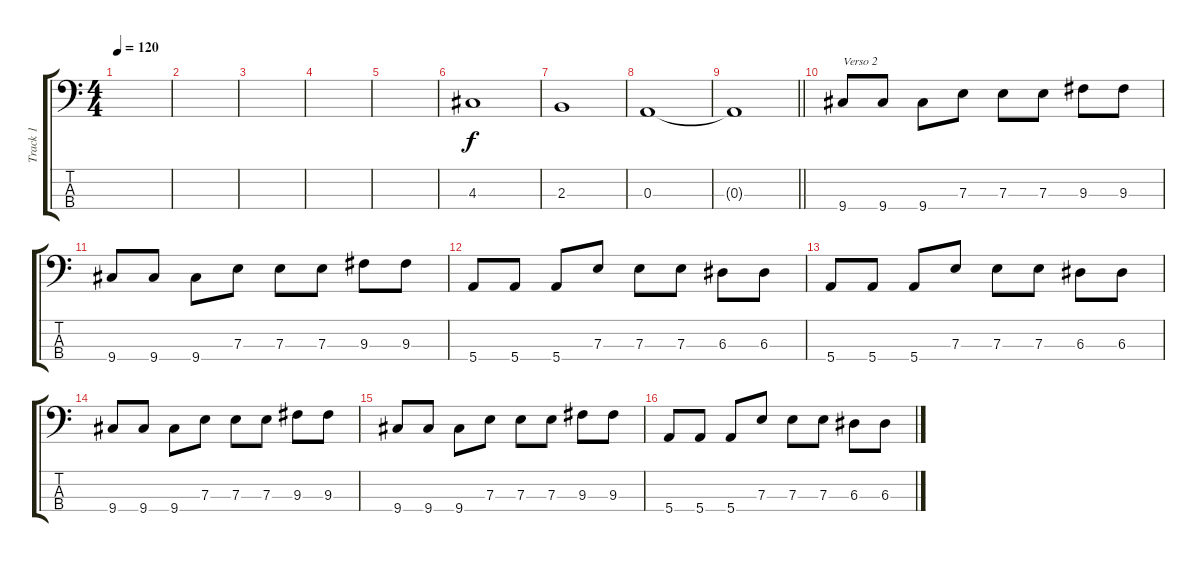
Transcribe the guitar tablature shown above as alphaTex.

\track ("Track 1" "Track 1") {instrument electricbassfinger}
\staff {score tabs}
\tuning (G2 D2 A1 E1) {hide}
\ts (4 4)
\tempo 120
\clef f4
\ks c
|
|
|
|
|
4.3.1 |
2.3.1 |
0.3.1 |
\barLineRight lightlight
0.3{t}.1 |
9.4.8{txt "Verso 2"} 9.4.8 9.4.8 7.3.8 7.3.8 7.3.8 9.3.8 9.3.8 |
9.4.8 9.4.8 9.4.8 7.3.8 7.3.8 7.3.8 9.3.8 9.3.8 |
5.4.8 5.4.8 5.4.8 7.3.8 7.3.8 7.3.8 6.3.8 6.3.8 |
5.4.8 5.4.8 5.4.8 7.3.8 7.3.8 7.3.8 6.3.8 6.3.8 |
9.4.8 9.4.8 9.4.8 7.3.8 7.3.8 7.3.8 9.3.8 9.3.8 |
9.4.8 9.4.8 9.4.8 7.3.8 7.3.8 7.3.8 9.3.8 9.3.8 |
5.4.8 5.4.8 5.4.8 7.3.8 7.3.8 7.3.8 6.3.8 6.3.8
